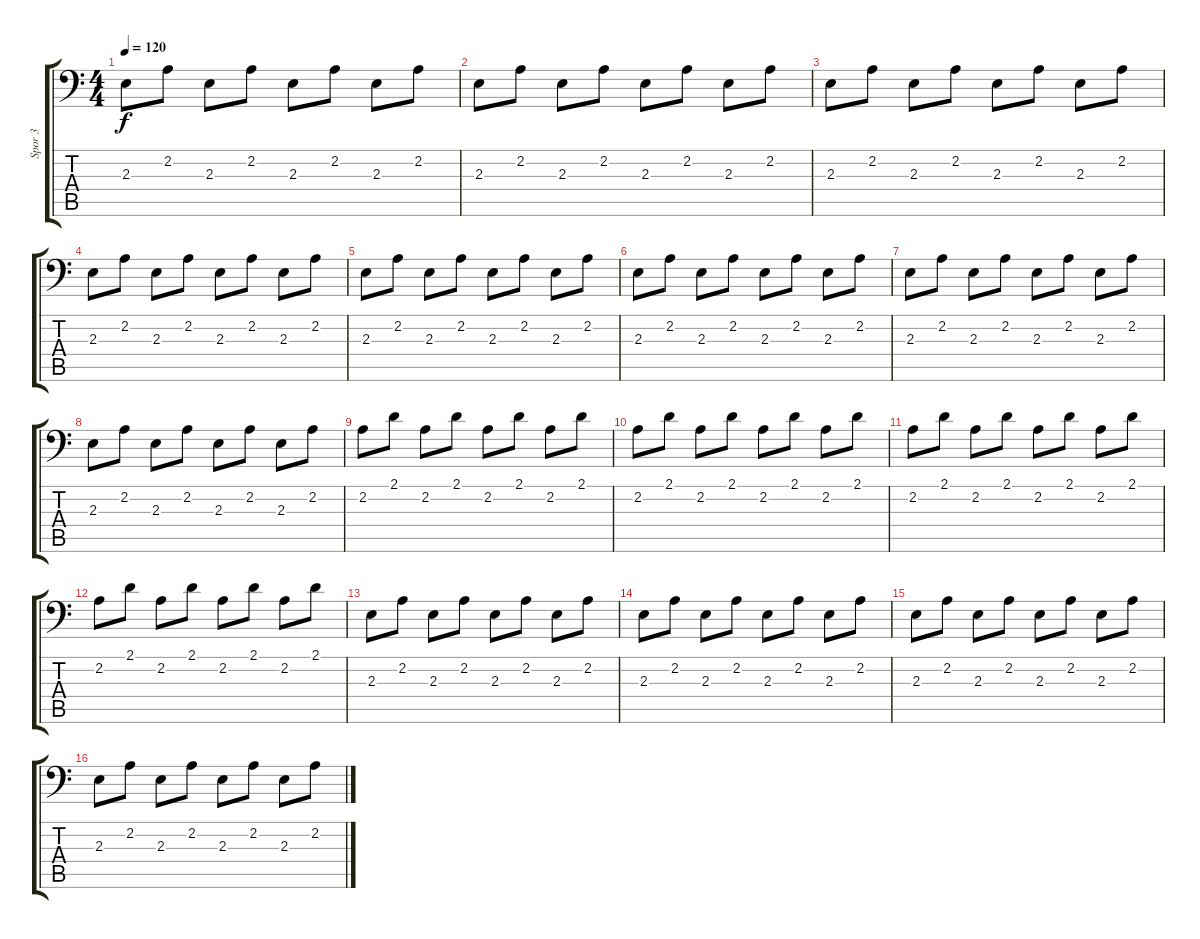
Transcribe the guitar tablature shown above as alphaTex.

\track ("Spor 3" "Spor 3") {instrument electricbasspick}
\staff {score tabs}
\tuning (C3 G2 D2 A1 E1 B0) {hide}
\ts (4 4)
\tempo 120
\clef f4
\ks c
2.3.8{dy f instrument electricbasspick} 2.2.8 2.3.8 2.2.8 2.3.8 2.2.8 2.3.8 2.2.8 |
2.3.8 2.2.8 2.3.8 2.2.8 2.3.8 2.2.8 2.3.8 2.2.8 |
2.3.8 2.2.8 2.3.8 2.2.8 2.3.8 2.2.8 2.3.8 2.2.8 |
2.3.8 2.2.8 2.3.8 2.2.8 2.3.8 2.2.8 2.3.8 2.2.8 |
2.3.8 2.2.8 2.3.8 2.2.8 2.3.8 2.2.8 2.3.8 2.2.8 |
2.3.8 2.2.8 2.3.8 2.2.8 2.3.8 2.2.8 2.3.8 2.2.8 |
2.3.8 2.2.8 2.3.8 2.2.8 2.3.8 2.2.8 2.3.8 2.2.8 |
2.3.8 2.2.8 2.3.8 2.2.8 2.3.8 2.2.8 2.3.8 2.2.8 |
2.2.8 2.1.8 2.2.8 2.1.8 2.2.8 2.1.8 2.2.8 2.1.8 |
2.2.8 2.1.8 2.2.8 2.1.8 2.2.8 2.1.8 2.2.8 2.1.8 |
2.2.8 2.1.8 2.2.8 2.1.8 2.2.8 2.1.8 2.2.8 2.1.8 |
2.2.8 2.1.8 2.2.8 2.1.8 2.2.8 2.1.8 2.2.8 2.1.8 |
2.3.8 2.2.8 2.3.8 2.2.8 2.3.8 2.2.8 2.3.8 2.2.8 |
2.3.8 2.2.8 2.3.8 2.2.8 2.3.8 2.2.8 2.3.8 2.2.8 |
2.3.8 2.2.8 2.3.8 2.2.8 2.3.8 2.2.8 2.3.8 2.2.8 |
2.3.8 2.2.8 2.3.8 2.2.8 2.3.8 2.2.8 2.3.8 2.2.8
